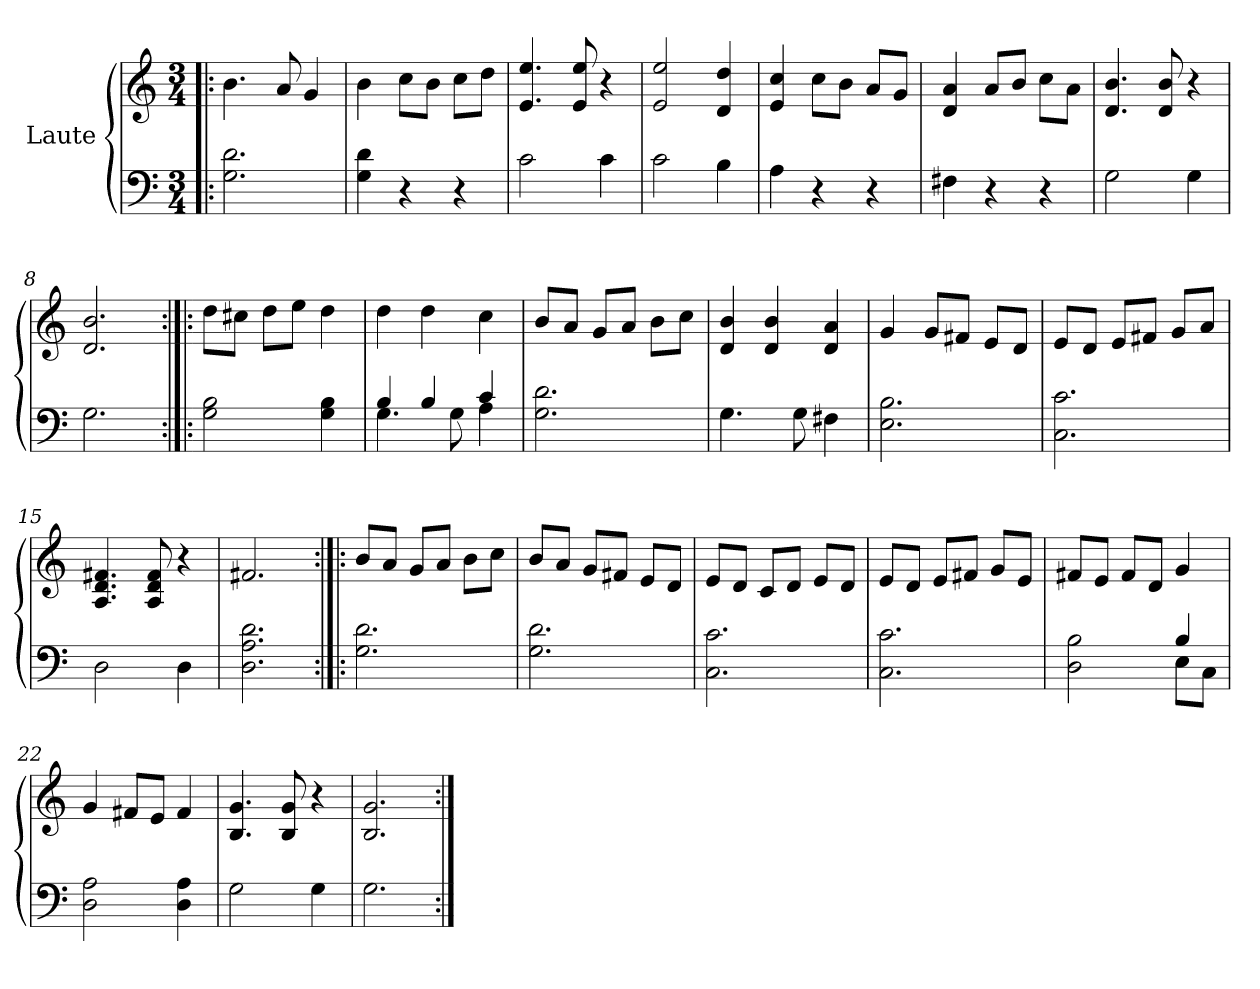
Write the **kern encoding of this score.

**kern	**kern
*part1	*part1
*staff2	*staff1
*I"Laute	*
*clefF4	*clefG2
*k[]	*k[]
*M3/4	*M3/4
=1!|:	=1!|:
2.G\ 2.d\	4.b\
.	8a/
.	4g/
=2	=2
4G\ 4d\	4b\
4r	8cc\L
.	8b\J
4r	8cc\L
.	8dd\J
=3	=3
2c\	4.e/ 4.ee/
.	8e/ 8ee/
4c\	4r
=4	=4
2c\	2e/ 2ee/
4B\	4d/ 4dd/
=5	=5
4A\	4e/ 4cc/
4r	8cc\L
.	8b\J
4r	8a/L
.	8g/J
=6	=6
4F#X\	4d/ 4a/
4r	8a/L
.	8b/J
4r	8cc\L
.	8a\J
!!LO:LB:g=z
=7	=7
2G\	4.d/ 4.b/
.	8d/ 8b/
4G\	4r
=8	=8
2.G\	2.d/ 2.b/
=9:|!|:	=9:|!|:
2G\ 2B\	8dd\L
.	8cc#X\J
.	8dd\L
.	8ee\J
4G\ 4B\	4dd\
=10	=10
*^	*
4B/	4.G\	4dd\
4B/	.	4dd\
.	8G\	.
4c/	4A\	4cc\
*v	*v	*
=11	=11
2.G\ 2.d\	8b/L
.	8a/J
.	8g/L
.	8a/J
.	8b\L
.	8cc\J
=12	=12
4.G\	4d/ 4b/
.	4d/ 4b/
8G\	.
4F#X\	4d/ 4a/
!!LO:LB:g=z
=13	=13
2.E\ 2.B\	4g/
.	8g/L
.	8f#X/J
.	8e/L
.	8d/J
=14	=14
2.C\ 2.c\	8e/L
.	8d/J
.	8e/L
.	8f#X/J
.	8g/L
.	8a/J
=15	=15
2D\	4.A/ 4.d/ 4.f#X/
.	8A/ 8d/ 8f#/
4D\	4r
=16	=16
2.D\ 2.A\ 2.d\	2.f#X/
=17:|!|:	=17:|!|:
2.G\ 2.d\	8b/L
.	8a/J
.	8g/L
.	8a/J
.	8b\L
.	8cc\J
=18	=18
2.G\ 2.d\	8b/L
.	8a/J
.	8g/L
.	8f#X/J
.	8e/L
.	8d/J
!!LO:LB:g=z
=19	=19
2.C\ 2.c\	8e/L
.	8d/J
.	8c/L
.	8d/J
.	8e/L
.	8d/J
=20	=20
2.C\ 2.c\	8e/L
.	8d/J
.	8e/L
.	8f#X/J
.	8g/L
.	8e/J
=21	=21
*^	*
2D\ 2B\	2ryy	8f#X/L
.	.	8e/J
.	.	8f#/L
.	.	8d/J
4B/	8E\L	4g/
.	8C\J	.
*v	*v	*
=22	=22
2D\ 2A\	4g/
.	8f#X/L
.	8e/J
4D\ 4A\	4f#/
=23	=23
2G\	4.B/ 4.g/
.	8B/ 8g/
4G\	4r
=24	=24
2.G\	2.B/ 2.g/
=:|!	=:|!
*-	*-
